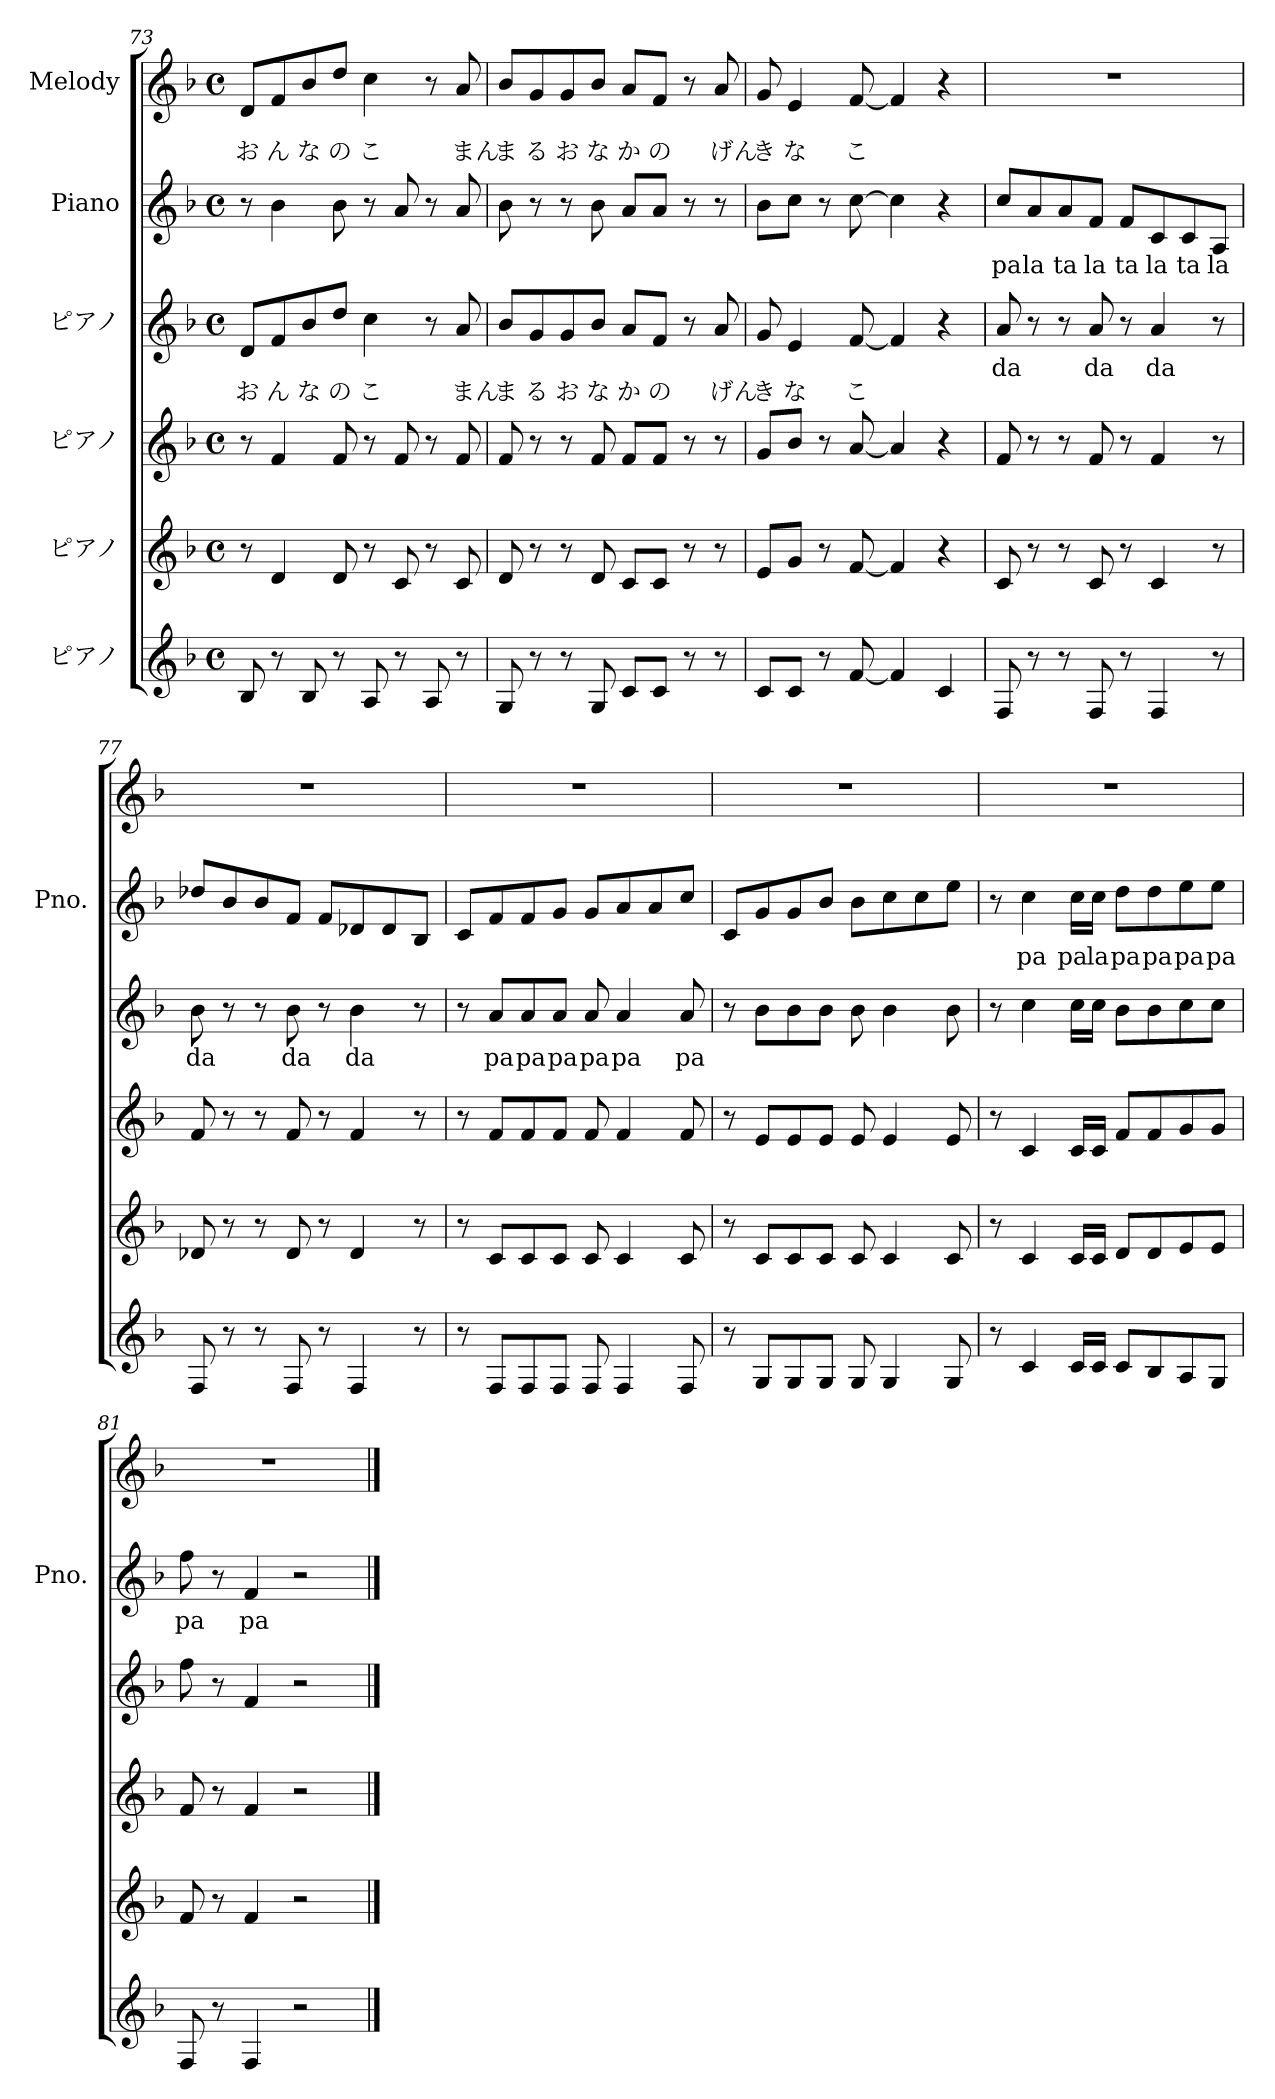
**kern	**kern	**kern	**kern	**text	**text	**kern	**text	**kern	**text	**text
*part6	*part5	*part4	*part3	*part3	*part3	*part2	*part2	*part1	*part1	*part1
*staff6	*staff5	*staff4	*staff3	*staff3	*staff3	*staff2	*staff2	*staff1	*staff1	*staff1
*I"ピアノ	*I"ピアノ	*I"ピアノ	*I"ピアノ	*	*	*I"Piano	*	*I"Melody	*	*
*	*	*	*	*	*	*I'Pno.	*	*	*	*
*clefG2	*clefG2	*clefG2	*clefG2	*	*	*clefG2	*	*clefG2	*	*
*k[b-]	*k[b-]	*k[b-]	*k[b-]	*	*	*k[b-]	*	*k[b-]	*	*
*M4/4	*M4/4	*M4/4	*M4/4	*	*	*M4/4	*	*M4/4	*	*
*met(c)	*met(c)	*met(c)	*met(c)	*	*	*met(c)	*	*met(c)	*	*
=73	=73	=73	=73	=73	=73	=73	=73	=73	=73	=73
8B-	8r	8r	8dL	.	お	8r	.	8dL	.	お
8r	4d	4f	8f	.	ん	4b-	.	8f	.	ん
8B-	.	.	8b-	.	な	.	.	8b-	.	な
8r	8d	8f	8ddJ	.	の	8b-	.	8ddJ	.	の
8A	8r	8r	4cc	.	こ	8r	.	4cc	.	こ
8r	8c	8f	.	.	.	8a	.	.	.	.
8A	8r	8r	8r	.	.	8r	.	8r	.	.
8r	8c	8f	8a	.	まん	8a	.	8a	.	まん
=74	=74	=74	=74	=74	=74	=74	=74	=74	=74	=74
8G	8d	8f	8b-L	.	ま	8b-	.	8b-L	.	ま
8r	8r	8r	8g	.	る	8r	.	8g	.	る
8r	8r	8r	8g	.	お	8r	.	8g	.	お
8G	8d	8f	8b-J	.	な	8b-	.	8b-J	.	な
8cL	8cL	8fL	8aL	.	か	8aL	.	8aL	.	か
8cJ	8cJ	8fJ	8fJ	.	の	8aJ	.	8fJ	.	の
8r	8r	8r	8r	.	.	8r	.	8r	.	.
8r	8r	8r	8a	.	げん	8r	.	8a	.	げん
=75	=75	=75	=75	=75	=75	=75	=75	=75	=75	=75
8cL	8eL	8gL	8g	.	き	8b-L	.	8g	.	き
8cJ	8gJ	8b-J	4e	.	な	8ccJ	.	4e	.	な
8r	8r	8r	.	.	.	8r	.	.	.	.
[8f	[8f	[8a	[8f	.	こ	[8cc	.	[8f	.	こ
4f]	4f]	4a]	4f]	.	.	4cc]	.	4f]	.	.
4c	4r	4r	4r	.	.	4r	.	4r	.	.
=76	=76	=76	=76	=76	=76	=76	=76	=76	=76	=76
8F	8c	8f	8a	da	.	8ccL	pa	1r	.	.
8r	8r	8r	8r	.	.	8a	la	.	.	.
8r	8r	8r	8r	.	.	8a	ta	.	.	.
8F	8c	8f	8a	da	.	8fJ	la	.	.	.
8r	8r	8r	8r	.	.	8fL	ta	.	.	.
4F	4c	4f	4a	da	.	8c	la	.	.	.
.	.	.	.	.	.	8c	ta	.	.	.
8r	8r	8r	8r	.	.	8AJ	la	.	.	.
=77	=77	=77	=77	=77	=77	=77	=77	=77	=77	=77
8F	8d-X	8f	8b-	da	.	8dd-XL	.	1r	.	.
8r	8r	8r	8r	.	.	8b-	.	.	.	.
8r	8r	8r	8r	.	.	8b-	.	.	.	.
8F	8d-	8f	8b-	da	.	8fJ	.	.	.	.
8r	8r	8r	8r	.	.	8fL	.	.	.	.
4F	4d-	4f	4b-	da	.	8d-X	.	.	.	.
.	.	.	.	.	.	8d-	.	.	.	.
8r	8r	8r	8r	.	.	8B-J	.	.	.	.
=78	=78	=78	=78	=78	=78	=78	=78	=78	=78	=78
8r	8r	8r	8r	.	.	8cL	.	1r	.	.
8FL	8cL	8fL	8aL	pa	.	8f	.	.	.	.
8F	8c	8f	8a	pa	.	8f	.	.	.	.
8FJ	8cJ	8fJ	8aJ	pa	.	8gJ	.	.	.	.
8F	8c	8f	8a	pa	.	8gL	.	.	.	.
4F	4c	4f	4a	pa	.	8a	.	.	.	.
.	.	.	.	.	.	8a	.	.	.	.
8F	8c	8f	8a	pa	.	8ccJ	.	.	.	.
=79	=79	=79	=79	=79	=79	=79	=79	=79	=79	=79
8r	8r	8r	8r	.	.	8cL	.	1r	.	.
8GL	8cL	8eL	8b-L	.	.	8g	.	.	.	.
8G	8c	8e	8b-	.	.	8g	.	.	.	.
8GJ	8cJ	8eJ	8b-J	.	.	8b-J	.	.	.	.
8G	8c	8e	8b-	.	.	8b-L	.	.	.	.
4G	4c	4e	4b-	.	.	8cc	.	.	.	.
.	.	.	.	.	.	8cc	.	.	.	.
8G	8c	8e	8b-	.	.	8eeJ	.	.	.	.
=80	=80	=80	=80	=80	=80	=80	=80	=80	=80	=80
8r	8r	8r	8r	.	.	8r	.	1r	.	.
4c	4c	4c	4cc	.	.	4cc	pa	.	.	.
16cLL	16cLL	16cLL	16ccLL	.	.	16ccLL	pa	.	.	.
16cJJ	16cJJ	16cJJ	16ccJJ	.	.	16ccJJ	la	.	.	.
8cL	8dL	8fL	8b-L	.	.	8ddL	pa	.	.	.
8B-	8d	8f	8b-	.	.	8dd	pa	.	.	.
8A	8e	8g	8cc	.	.	8ee	pa	.	.	.
8GJ	8eJ	8gJ	8ccJ	.	.	8eeJ	pa	.	.	.
=81	=81	=81	=81	=81	=81	=81	=81	=81	=81	=81
8F	8f	8f	8ff	.	.	8ff	pa	1r	.	.
8r	8r	8r	8r	.	.	8r	.	.	.	.
4F	4f	4f	4f	.	.	4f	pa	.	.	.
2r	2r	2r	2r	.	.	2r	.	.	.	.
==	==	==	==	==	==	==	==	==	==	==
*-	*-	*-	*-	*-	*-	*-	*-	*-	*-	*-
